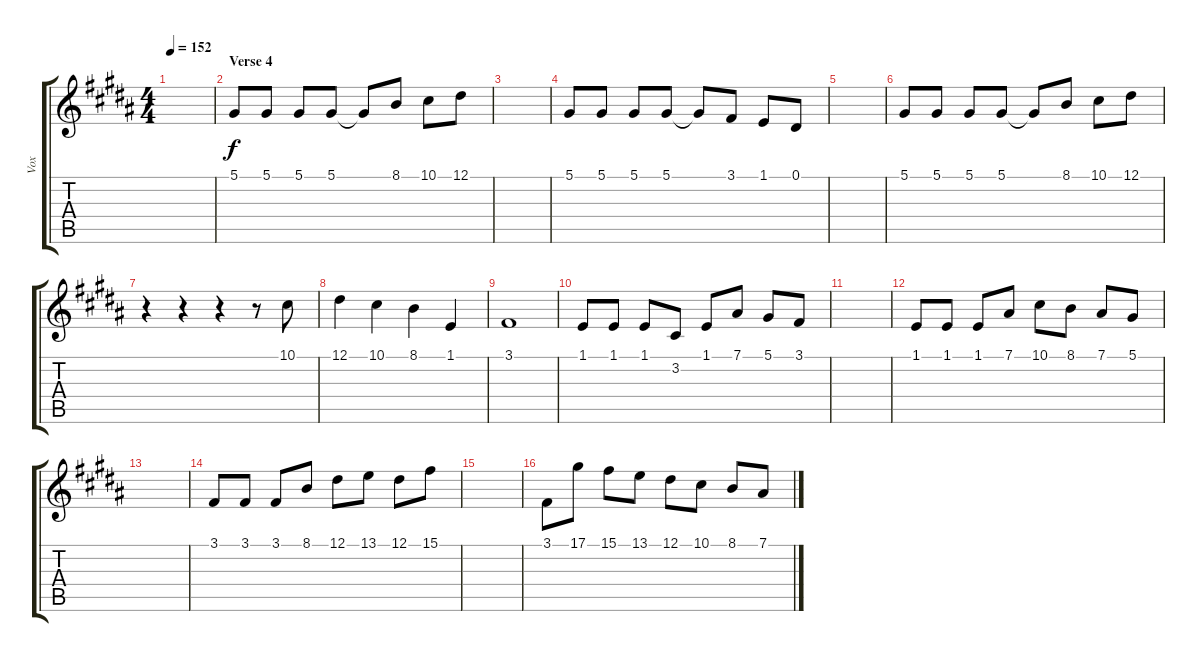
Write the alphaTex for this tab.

\track ("Vox" "Vox") {instrument trumpet}
\staff {score tabs}
\tuning (Eb4 Bb3 Gb3 Db3 Ab2 Eb2) {hide}
\ts (4 4)
\tempo 152
\clef g2
\ks b
|
\section ("" "Verse 4")
5.1.8 5.1.8 5.1.8 5.1.8 5.1{t}.8 8.1.8 10.1.8 12.1.8 |
|
5.1.8 5.1.8 5.1.8 5.1.8 5.1{t}.8 3.1.8 1.1.8 0.1.8 |
|
5.1.8 5.1.8 5.1.8 5.1.8 5.1{t}.8 8.1.8 10.1.8 12.1.8 |
r.4 r.4 r.4 r.8 10.1.8 |
12.1.4 10.1.4 8.1.4 1.1.4 |
3.1.1 |
1.1.8 1.1.8 1.1.8 3.2.8 1.1.8 7.1.8 5.1.8 3.1.8 |
|
1.1.8 1.1.8 1.1.8 7.1.8 10.1.8 8.1.8 7.1.8 5.1.8 |
|
3.1.8 3.1.8 3.1.8 8.1.8 12.1.8 13.1.8 12.1.8 15.1.8 |
|
3.1.8 17.1.8 15.1.8 13.1.8 12.1.8 10.1.8 8.1.8 7.1.8
